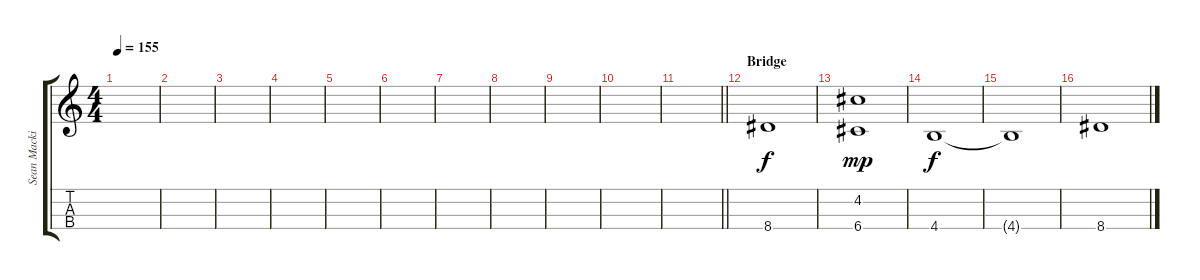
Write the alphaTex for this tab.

\track ("Sean Mackin - Violin" "Sean Macki") {instrument violin}
\staff {score tabs}
\tuning (E5 A4 D4 G3) {hide}
\ts (4 4)
\tempo 155
\clef g2
\ks c
|
|
|
|
|
|
|
|
|
|
\barLineRight lightlight
|
\section ("" "Bridge")
8.4.1 |
(4.2 6.4).1{dy mp} |
4.4.1{dy f} |
4.4{t}.1 |
8.4.1
